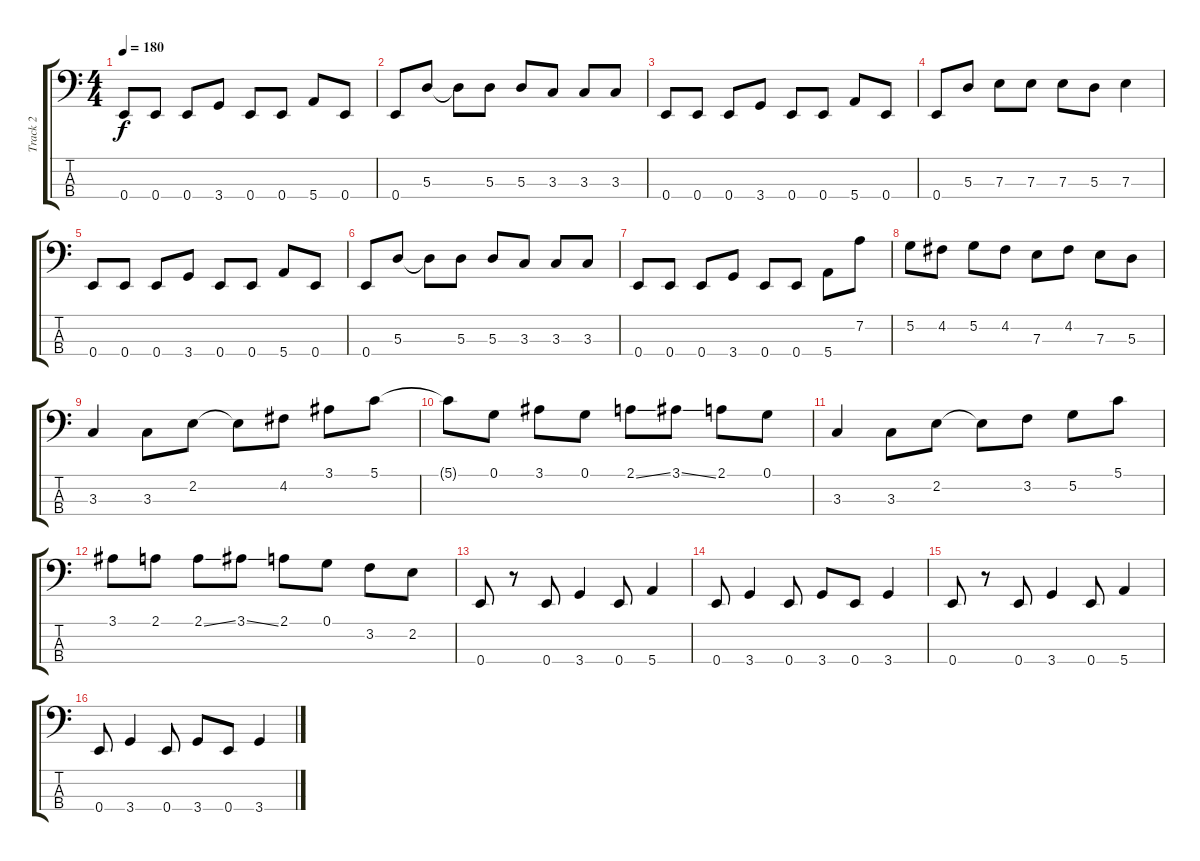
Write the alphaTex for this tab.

\track ("Track 2" "Track 2") {instrument electricbasspick}
\staff {score tabs}
\tuning (G2 D2 A1 E1) {hide}
\ts (4 4)
\tempo 180
\clef f4
\ks c
0.4.8{dy f} 0.4.8 0.4.8 3.4.8 0.4.8 0.4.8 5.4.8 0.4.8 |
0.4.8 5.3.8 5.3{t}.8 5.3.8 5.3.8 3.3.8 3.3.8 3.3.8 |
0.4.8 0.4.8 0.4.8 3.4.8 0.4.8 0.4.8 5.4.8 0.4.8 |
0.4.8 5.3.8 7.3.8 7.3.8 7.3.8 5.3.8 7.3.4 |
0.4.8 0.4.8 0.4.8 3.4.8 0.4.8 0.4.8 5.4.8 0.4.8 |
0.4.8 5.3.8 5.3{t}.8 5.3.8 5.3.8 3.3.8 3.3.8 3.3.8 |
0.4.8 0.4.8 0.4.8 3.4.8 0.4.8 0.4.8 5.4.8 7.2.8 |
5.2.8 4.2.8 5.2.8 4.2.8 7.3.8 4.2.8 7.3.8 5.3.8 |
3.3.4 3.3.8 2.2.8 2.2{t}.8 4.2.8 3.1.8 5.1.8 |
5.1{t}.8 0.1.8 3.1.8 0.1.8 2.1{ss}.8 3.1{ss}.8 2.1.8 0.1.8 |
3.3.4 3.3.8 2.2.8 2.2{t}.8 3.2.8 5.2.8 5.1.8 |
3.1.8 2.1.8 2.1{ss}.8 3.1{ss}.8 2.1.8 0.1.8 3.2.8 2.2.8 |
0.4.8 r.8 0.4.8 3.4.4 0.4.8 5.4.4 |
0.4.8 3.4.4 0.4.8 3.4.8 0.4.8 3.4.4 |
0.4.8 r.8 0.4.8 3.4.4 0.4.8 5.4.4 |
0.4.8 3.4.4 0.4.8 3.4.8 0.4.8 3.4.4
